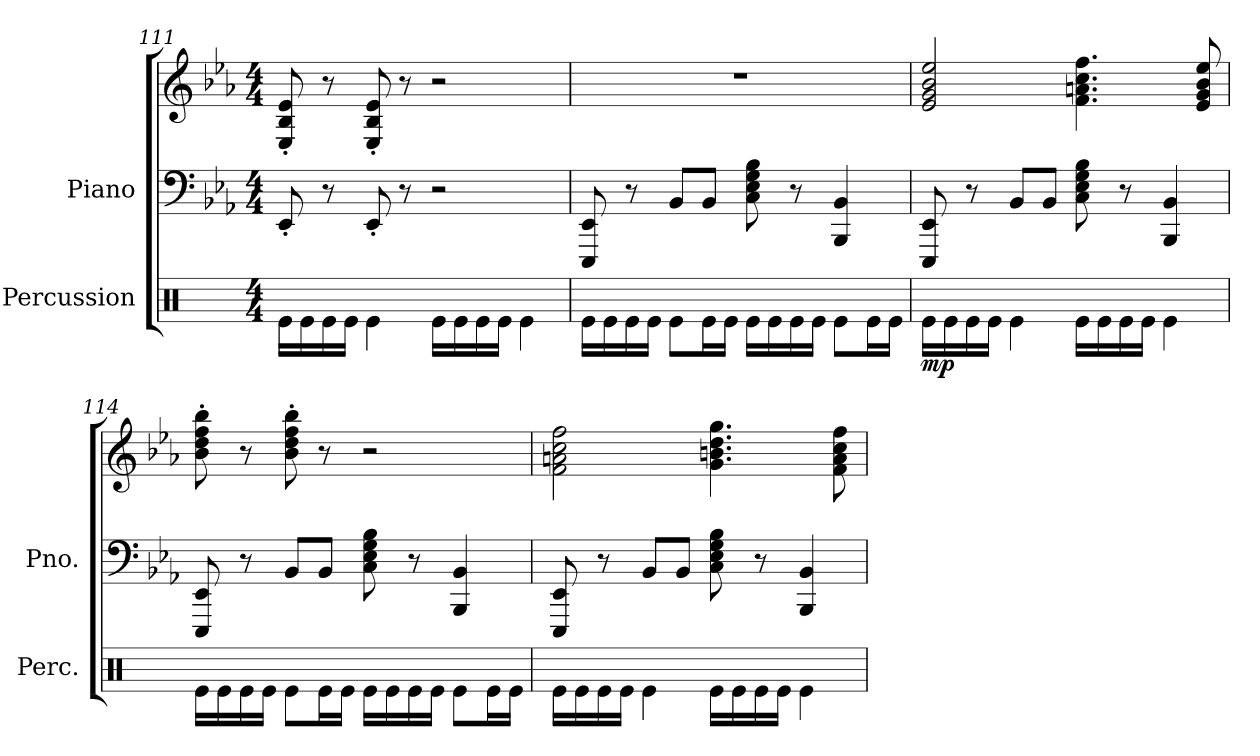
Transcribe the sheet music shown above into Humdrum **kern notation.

**kern	**dynam	**kern	**kern	**dynam
*part2	*part2	*part1	*part1	*part1
*staff3	*staff3	*staff2	*staff1	*staff1/2
*I"Percussion	*	*I"Piano	*	*
*I'Perc.	*	*I'Pno.	*	*
*clefX	*	*clefF4	*clefG2	*
*k[]	*	*k[b-e-a-]	*k[b-e-a-]	*
*	*	*E-:	*E-:	*
*M4/4	*	*M4/4	*M4/4	*
=111	=111	=111	=111	=111
16Re\LL	.	8EE-'/	8E-/' 8B-/' 8e-/'	.
16Re\	.	.	.	.
16Re\	.	8r	8r	.
16Re\JJ	.	.	.	.
4Re\	.	8EE-'/	8E-/' 8B-/' 8e-/'	.
.	.	8r	8r	.
16Re\LL	.	2r	2r	.
16Re\	.	.	.	.
16Re\	.	.	.	.
16Re\JJ	.	.	.	.
4Re\	.	.	.	.
=112	=112	=112	=112	=112
16Re\LL	.	8EEE-/ 8EE-/	1r	.
16Re\	.	.	.	.
16Re\	.	8r	.	.
16Re\JJ	.	.	.	.
8Re\L	.	8BB-/L	.	.
16Re\L	.	8BB-/J	.	.
16Re\JJ	.	.	.	.
16Re\LL	.	8C\ 8E-\ 8G\ 8B-\	.	.
16Re\	.	.	.	.
16Re\	.	8r	.	.
16Re\JJ	.	.	.	.
8Re\L	.	4BBB-/ 4BB-/	.	.
16Re\L	.	.	.	.
16Re\JJ	.	.	.	.
!!LO:LB:g=z
=113	=113	=113	=113	=113
!	!LO:DY:b	!	!	!LO:DY:b=2
!	!	!	!	!LO:DY:n=1:b
16Re\LL	mp	8EEE-/ 8EE-/	2e-/ 2g/ 2b-/ 2ee-/	mf f
16Re\	.	.	.	.
16Re\	.	8r	.	.
16Re\JJ	.	.	.	.
4Re\	.	8BB-/L	.	.
.	.	8BB-/J	.	.
16Re\LL	.	8C\ 8E-\ 8G\ 8B-\	4.f\ 4.an\ 4.cc\ 4.ff\	.
16Re\	.	.	.	.
16Re\	.	8r	.	.
16Re\JJ	.	.	.	.
4Re\	.	4BBB-/ 4BB-/	.	.
.	.	.	8e-/ 8g/ 8b-/ 8ee-/	.
=114	=114	=114	=114	=114
16Re\LL	.	8EEE-/ 8EE-/	8b-\' 8dd\' 8ff\' 8bb-\'	.
16Re\	.	.	.	.
16Re\	.	8r	8r	.
16Re\JJ	.	.	.	.
8Re\L	.	8BB-/L	8b-\' 8dd\' 8ff\' 8bb-\'	.
16Re\L	.	8BB-/J	8r	.
16Re\JJ	.	.	.	.
16Re\LL	.	8C\ 8E-\ 8G\ 8B-\	2r	.
16Re\	.	.	.	.
16Re\	.	8r	.	.
16Re\JJ	.	.	.	.
8Re\L	.	4BBB-/ 4BB-/	.	.
16Re\L	.	.	.	.
16Re\JJ	.	.	.	.
=115	=115	=115	=115	=115
16Re\LL	.	8EEE-/ 8EE-/	2f\ 2an\ 2cc\ 2ff\	.
16Re\	.	.	.	.
16Re\	.	8r	.	.
16Re\JJ	.	.	.	.
4Re\	.	8BB-/L	.	.
.	.	8BB-/J	.	.
16Re\LL	.	8C\ 8E-\ 8G\ 8B-\	4.g\ 4.bn\ 4.dd\ 4.gg\	.
16Re\	.	.	.	.
16Re\	.	8r	.	.
16Re\JJ	.	.	.	.
4Re\	.	4BBB-/ 4BB-/	.	.
.	.	.	8f\ 8a\ 8cc\ 8ff\	.
=	=	=	=	=
*-	*-	*-	*-	*-
